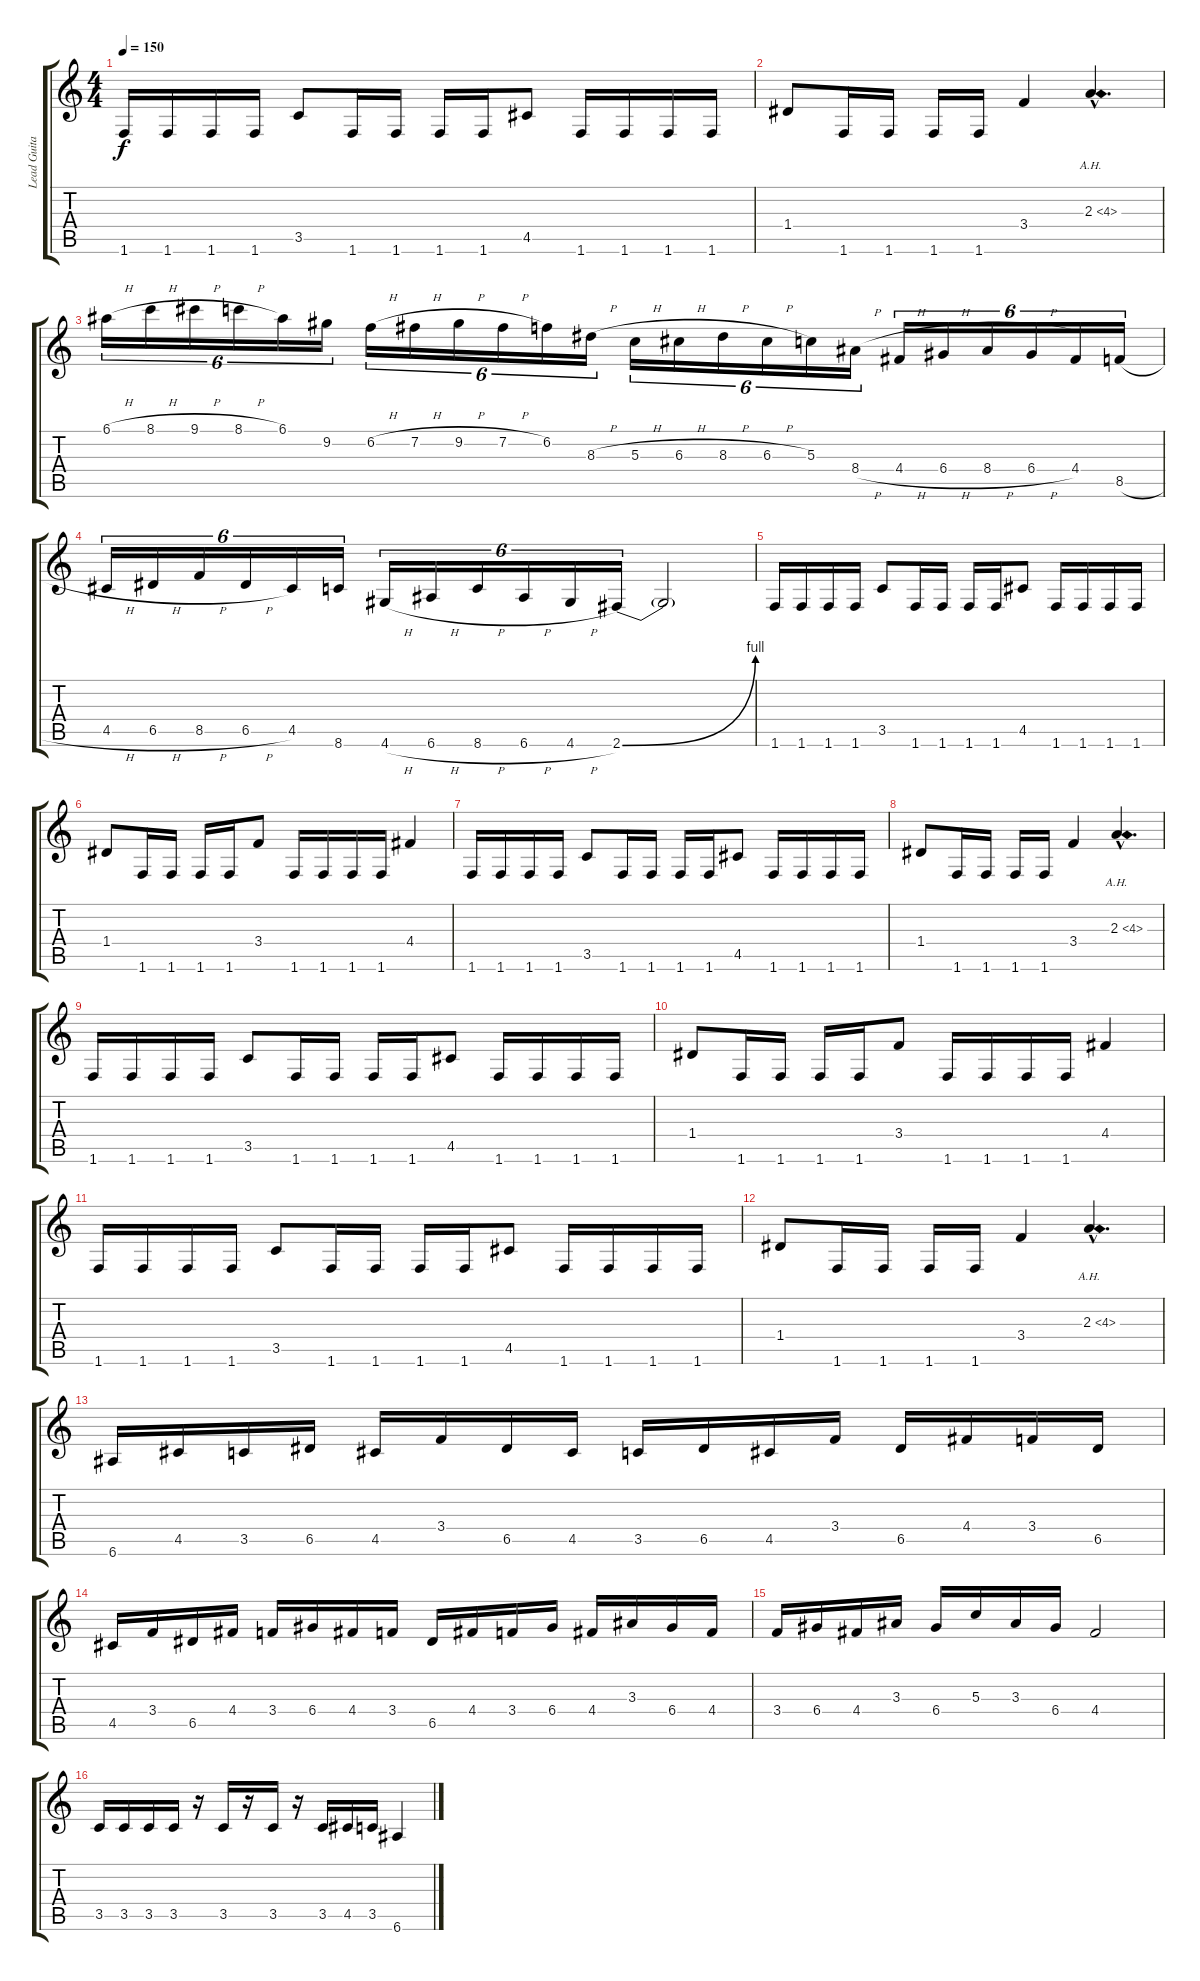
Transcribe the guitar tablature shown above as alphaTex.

\track ("Lead Guitar (P.Rondat)" "Lead Guita") {instrument overdrivenguitar}
\staff {score tabs}
\tuning (E4 B3 G3 D3 A2 E2) {hide}
\ts (4 4)
\tempo 150
\clef g2
\ks c
1.6.16{dy f} 1.6.16 1.6.16 1.6.16 3.5.8 1.6.16 1.6.16 1.6.16 1.6.16 4.5.8 1.6.16 1.6.16 1.6.16 1.6.16 |
1.4.8 1.6.16 1.6.16 1.6.16 1.6.16 3.4.4 2.3{ah 2 hac}.4{d} |
6.1{h}.16{tu (6 4)} 8.1{h}.16{tu (6 4)} 9.1{h}.16{tu (6 4)} 8.1{h}.16{tu (6 4)} 6.1.16{tu (6 4)} 9.2.16{tu (6 4)} 6.2{h}.16{tu (6 4)} 7.2{h}.16{tu (6 4)} 9.2{h}.16{tu (6 4)} 7.2{h}.16{tu (6 4)} 6.2.16{tu (6 4)} 8.3{h}.16{tu (6 4)} 5.3{h}.16{tu (6 4)} 6.3{h}.16{tu (6 4)} 8.3{h}.16{tu (6 4)} 6.3{h}.16{tu (6 4)} 5.3.16{tu (6 4)} 8.4{h}.16{tu (6 4)} 4.4{h}.16{tu (6 4)} 6.4{h}.16{tu (6 4)} 8.4{h}.16{tu (6 4)} 6.4{h}.16{tu (6 4)} 4.4.16{tu (6 4)} 8.5{h}.16{tu (6 4)} |
4.5{h}.16{tu (6 4)} 6.5{h}.16{tu (6 4)} 8.5{h}.16{tu (6 4)} 6.5{h}.16{tu (6 4)} 4.5.16{tu (6 4)} 8.6.16{tu (6 4)} 4.6{h}.16{tu (6 4)} 6.6{h}.16{tu (6 4)} 8.6{h}.16{tu (6 4)} 6.6{h}.16{tu (6 4)} 4.6{h}.16{tu (6 4)} 2.6{be (bend 0 0 60 4)}.16{tu (6 4)} 2.6{t}.2 |
1.6.16 1.6.16 1.6.16 1.6.16 3.5.8 1.6.16 1.6.16 1.6.16 1.6.16 4.5.8 1.6.16 1.6.16 1.6.16 1.6.16 |
1.4.8 1.6.16 1.6.16 1.6.16 1.6.16 3.4.8 1.6.16 1.6.16 1.6.16 1.6.16 4.4.4 |
1.6.16 1.6.16 1.6.16 1.6.16 3.5.8 1.6.16 1.6.16 1.6.16 1.6.16 4.5.8 1.6.16 1.6.16 1.6.16 1.6.16 |
1.4.8 1.6.16 1.6.16 1.6.16 1.6.16 3.4.4 2.3{ah 2 hac}.4{d} |
1.6.16 1.6.16 1.6.16 1.6.16 3.5.8 1.6.16 1.6.16 1.6.16 1.6.16 4.5.8 1.6.16 1.6.16 1.6.16 1.6.16 |
1.4.8 1.6.16 1.6.16 1.6.16 1.6.16 3.4.8 1.6.16 1.6.16 1.6.16 1.6.16 4.4.4 |
1.6.16 1.6.16 1.6.16 1.6.16 3.5.8 1.6.16 1.6.16 1.6.16 1.6.16 4.5.8 1.6.16 1.6.16 1.6.16 1.6.16 |
1.4.8 1.6.16 1.6.16 1.6.16 1.6.16 3.4.4 2.3{ah 2 hac}.4{d} |
6.6.16 4.5.16 3.5.16 6.5.16 4.5.16 3.4.16 6.5.16 4.5.16 3.5.16 6.5.16 4.5.16 3.4.16 6.5.16 4.4.16 3.4.16 6.5.16 |
4.5.16 3.4.16 6.5.16 4.4.16 3.4.16 6.4.16 4.4.16 3.4.16 6.5.16 4.4.16 3.4.16 6.4.16 4.4.16 3.3.16 6.4.16 4.4.16 |
3.4.16 6.4.16 4.4.16 3.3.16 6.4.16 5.3.16 3.3.16 6.4.16 4.4.2 |
3.5.16 3.5.16 3.5.16 3.5.16 r.16 3.5.16 r.16 3.5.16 r.16 3.5.16 4.5.16 3.5.16 6.6.4
